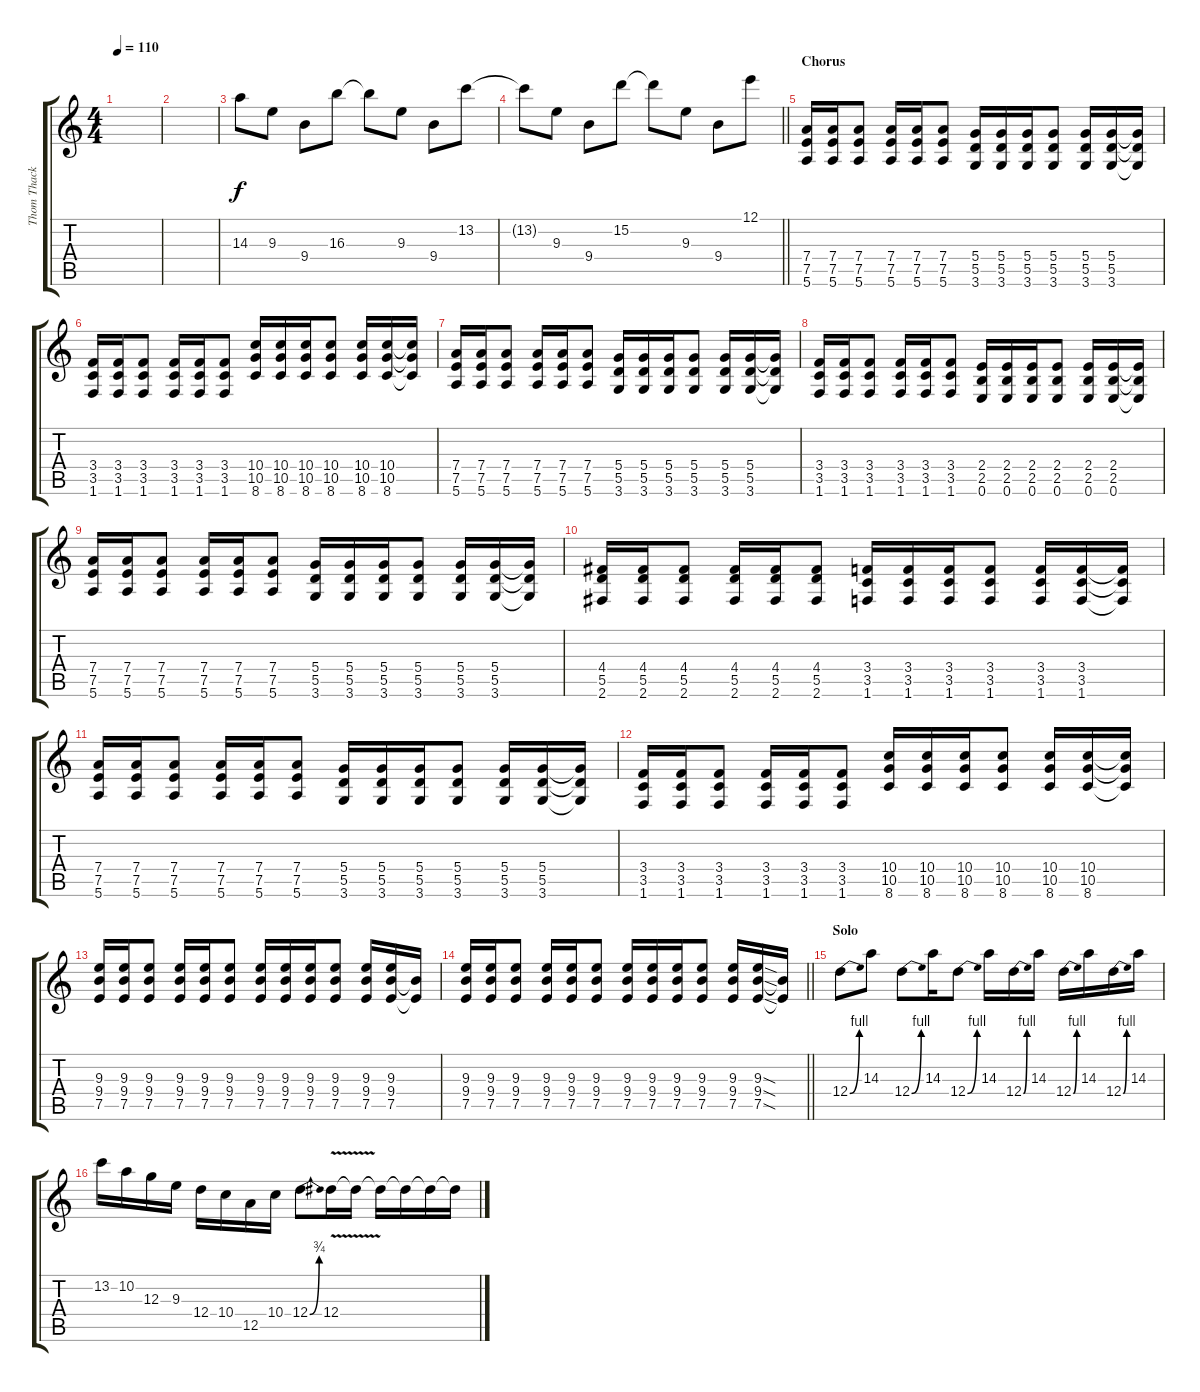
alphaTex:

\track ("Thom Thacker" "Thom Thack") {instrument distortionguitar}
\staff {score tabs}
\tuning (E4 B3 G3 D3 A2 E2) {hide}
\ts (4 4)
\tempo 110
\clef g2
\ks c
|
|
14.3.8 9.3.8 9.4.8 16.3.8 16.3{t}.8 9.3.8 9.4.8 13.2.8 |
\barLineRight lightlight
13.2{t}.8 9.3.8 9.4.8 15.2.8 15.2{t}.8 9.3.8 9.4.8 12.1.8 |
\section ("" "Chorus")
(7.4 7.5 5.6).16 (7.4 7.5 5.6).16 (7.4 7.5 5.6).8 (7.4 7.5 5.6).16 (7.4 7.5 5.6).16 (7.4 7.5 5.6).8 (5.4 5.5 3.6).16 (5.4 5.5 3.6).16 (5.4 5.5 3.6).16 (5.4 5.5 3.6).8 (5.4 5.5 3.6).16 (5.4 5.5 3.6).16 (5.4{t} 5.5{t} 3.6{t}).16 |
(3.4 3.5 1.6).16 (3.4 3.5 1.6).16 (3.4 3.5 1.6).8 (3.4 3.5 1.6).16 (3.4 3.5 1.6).16 (3.4 3.5 1.6).8 (10.4 10.5 8.6).16 (10.4 10.5 8.6).16 (10.4 10.5 8.6).16 (10.4 10.5 8.6).8 (10.4 10.5 8.6).16 (10.4 10.5 8.6).16 (10.4{t} 10.5{t} 8.6{t}).16 |
(7.4 7.5 5.6).16 (7.4 7.5 5.6).16 (7.4 7.5 5.6).8 (7.4 7.5 5.6).16 (7.4 7.5 5.6).16 (7.4 7.5 5.6).8 (5.4 5.5 3.6).16 (5.4 5.5 3.6).16 (5.4 5.5 3.6).16 (5.4 5.5 3.6).8 (5.4 5.5 3.6).16 (5.4 5.5 3.6).16 (5.4{t} 5.5{t} 3.6{t}).16 |
(3.4 3.5 1.6).16 (3.4 3.5 1.6).16 (3.4 3.5 1.6).8 (3.4 3.5 1.6).16 (3.4 3.5 1.6).16 (3.4 3.5 1.6).8 (2.4 2.5 0.6).16 (2.4 2.5 0.6).16 (2.4 2.5 0.6).16 (2.4 2.5 0.6).8 (2.4 2.5 0.6).16 (2.4 2.5 0.6).16 (2.4{t} 2.5{t} 0.6{t}).16 |
(7.4 7.5 5.6).16 (7.4 7.5 5.6).16 (7.4 7.5 5.6).8 (7.4 7.5 5.6).16 (7.4 7.5 5.6).16 (7.4 7.5 5.6).8 (5.4 5.5 3.6).16 (5.4 5.5 3.6).16 (5.4 5.5 3.6).16 (5.4 5.5 3.6).8 (5.4 5.5 3.6).16 (5.4 5.5 3.6).16 (5.4{t} 5.5{t} 3.6{t}).16 |
(4.4 5.5 2.6).16 (4.4 5.5 2.6).16 (4.4 5.5 2.6).8 (4.4 5.5 2.6).16 (4.4 5.5 2.6).16 (4.4 5.5 2.6).8 (3.4 3.5 1.6).16 (3.4 3.5 1.6).16 (3.4 3.5 1.6).16 (3.4 3.5 1.6).8 (3.4 3.5 1.6).16 (3.4 3.5 1.6).16 (3.4{t} 3.5{t} 1.6{t}).16 |
(7.4 7.5 5.6).16 (7.4 7.5 5.6).16 (7.4 7.5 5.6).8 (7.4 7.5 5.6).16 (7.4 7.5 5.6).16 (7.4 7.5 5.6).8 (5.4 5.5 3.6).16 (5.4 5.5 3.6).16 (5.4 5.5 3.6).16 (5.4 5.5 3.6).8 (5.4 5.5 3.6).16 (5.4 5.5 3.6).16 (5.4{t} 5.5{t} 3.6{t}).16 |
(3.4 3.5 1.6).16 (3.4 3.5 1.6).16 (3.4 3.5 1.6).8 (3.4 3.5 1.6).16 (3.4 3.5 1.6).16 (3.4 3.5 1.6).8 (10.4 10.5 8.6).16 (10.4 10.5 8.6).16 (10.4 10.5 8.6).16 (10.4 10.5 8.6).8 (10.4 10.5 8.6).16 (10.4 10.5 8.6).16 (10.4{t} 10.5{t} 8.6{t}).16 |
(9.3 9.4 7.5).16 (9.3 9.4 7.5).16 (9.3 9.4 7.5).8 (9.3 9.4 7.5).16 (9.3 9.4 7.5).16 (9.3 9.4 7.5).8 (9.3 9.4 7.5).16 (9.3 9.4 7.5).16 (9.3 9.4 7.5).16 (9.3 9.4 7.5).8 (9.3 9.4 7.5).16 (9.3 9.4 7.5).16 (9.4{t} 7.5{t}).16 |
\barLineRight lightlight
(9.3 9.4 7.5).16 (9.3 9.4 7.5).16 (9.3 9.4 7.5).8 (9.3 9.4 7.5).16 (9.3 9.4 7.5).16 (9.3 9.4 7.5).8 (9.3 9.4 7.5).16 (9.3 9.4 7.5).16 (9.3 9.4 7.5).16 (9.3 9.4 7.5).8 (9.3 9.4 7.5).16 (9.3{sod} 9.4{sod} 7.5{sod}).16 (9.4{t} 7.5{t}).16 |
\section ("" "Solo ")
12.4{be (bend 0 0 60 4)}.8 14.3.8 12.4{be (bend 0 0 60 4)}.8 14.3.16 12.4{be (bend 0 0 60 4)}.8 14.3.16 12.4{be (bend 0 0 60 4)}.16 14.3.16 12.4{be (bend 0 0 60 4)}.16 14.3.16 12.4{be (bend 0 0 60 4)}.16 14.3.16 |
13.2.16 10.2.16 12.3.16 9.3.16 12.4.16 10.4.16 12.5.16 10.4.16 12.4{be (bend 0 0 60 3)}.8 12.4{v}.16 12.4{t}.16 12.4{t}.16 12.4{t}.16 12.4{t}.16 12.4{t}.16
